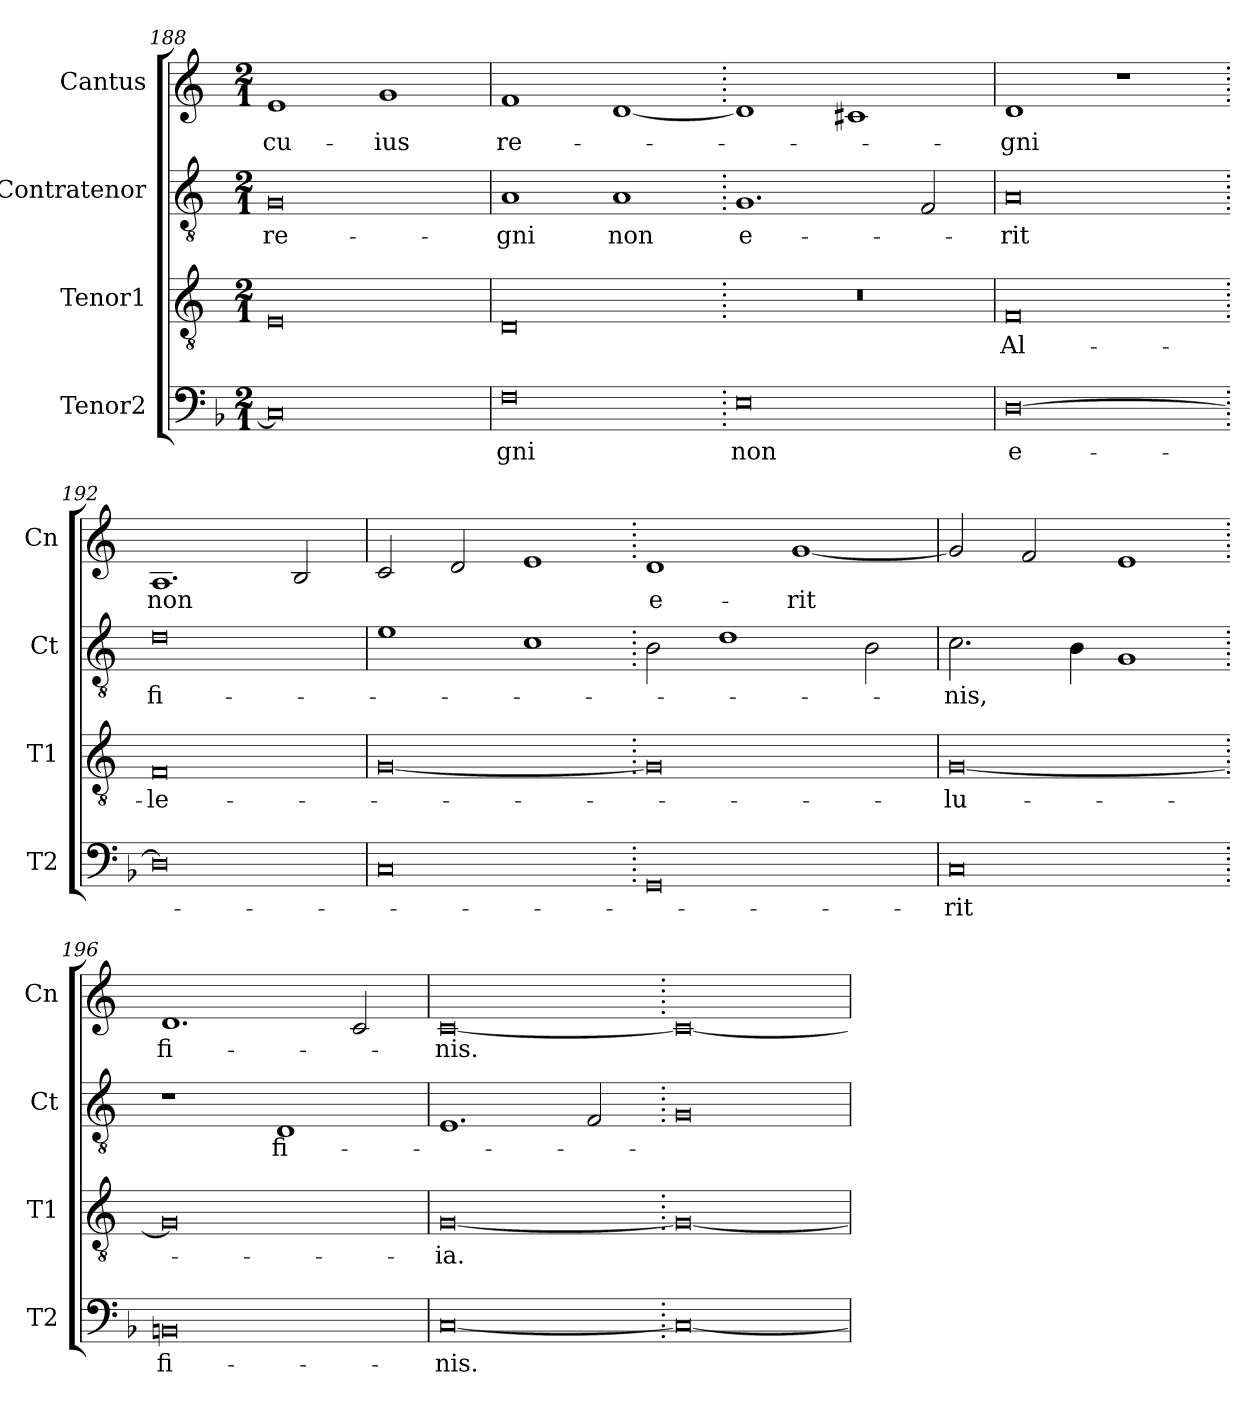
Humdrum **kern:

**kern	**text	**kern	**text	**kern	**text	**kern	**text
*part4	*part4	*part3	*part3	*part2	*part2	*part1	*part1
*staff4	*staff4	*staff3	*staff3	*staff2	*staff2	*staff1	*staff1
*I"Tenor2	*	*I"Tenor1	*	*I"Contratenor	*	*I"Cantus	*
*I'T2	*	*I'T1	*	*I'Ct	*	*I'Cn	*
*clefF4	*	*clefGv2	*	*clefGv2	*	*clefG2	*
*k[b-]	*	*k[]	*	*k[]	*	*k[]	*
*M2/1	*	*M2/1	*	*M2/1	*	*M2/1	*
=188	=188	=188	=188	=188	=188	=188	=188
0C]	.	0E	.	0G	-re-	1e	cu-
.	.	.	.	.	.	1g	-ius
=189	=189	=189	=189	=189	=189	=189	=189
0F	-gni	0D	.	1A	-gni	1f	re-
.	.	.	.	1A	non	[1d	.
=190.	=190.	=190.	=190.	=190.	=190.	=190.	=190.
0E	non	0r	.	1.G	e-	1d]	.
.	.	.	.	.	.	1c#X	.
.	.	.	.	2F/	.	.	.
=191	=191	=191	=191	=191	=191	=191	=191
[0D	e-	0F	Al-	0A	-rit	1d	-gni
.	.	.	.	.	.	1r	.
=192.	=192.	=192.	=192.	=192.	=192.	=192.	=192.
0D]	.	0F	-le-	0d	fi-	1.A	non
.	.	.	.	.	.	2B/	.
=193	=193	=193	=193	=193	=193	=193	=193
0C	.	[0G	.	1e	.	2c/	.
.	.	.	.	.	.	2d/	.
.	.	.	.	1c	.	1e	.
=194.	=194.	=194.	=194.	=194.	=194.	=194.	=194.
0GG	.	0G]	.	2B\	.	1d	e-
.	.	.	.	1d	.	.	.
.	.	.	.	.	.	[1g	-rit
.	.	.	.	2B\	.	.	.
=195	=195	=195	=195	=195	=195	=195	=195
0C	-rit	[0G	-lu-	2.c\	-nis,	2g/]	.
.	.	.	.	.	.	2f/	.
.	.	.	.	4B\	.	.	.
.	.	.	.	1G	.	1e	.
=196.	=196.	=196.	=196.	=196.	=196.	=196.	=196.
0BBn	fi-	0G]	.	1r	.	1.d	fi-
.	.	.	.	1D	fi-	.	.
.	.	.	.	.	.	2c/	.
=197	=197	=197	=197	=197	=197	=197	=197
[0C	-nis.	[0G	-ia.	1.E	.	[0c	-nis.
.	.	.	.	2F/	.	.	.
=198.	=198.	=198.	=198.	=198.	=198.	=198.	=198.
0C_	.	0G_	.	0G	.	0c_	.
=	=	=	=	=	=	=	=
*-	*-	*-	*-	*-	*-	*-	*-
